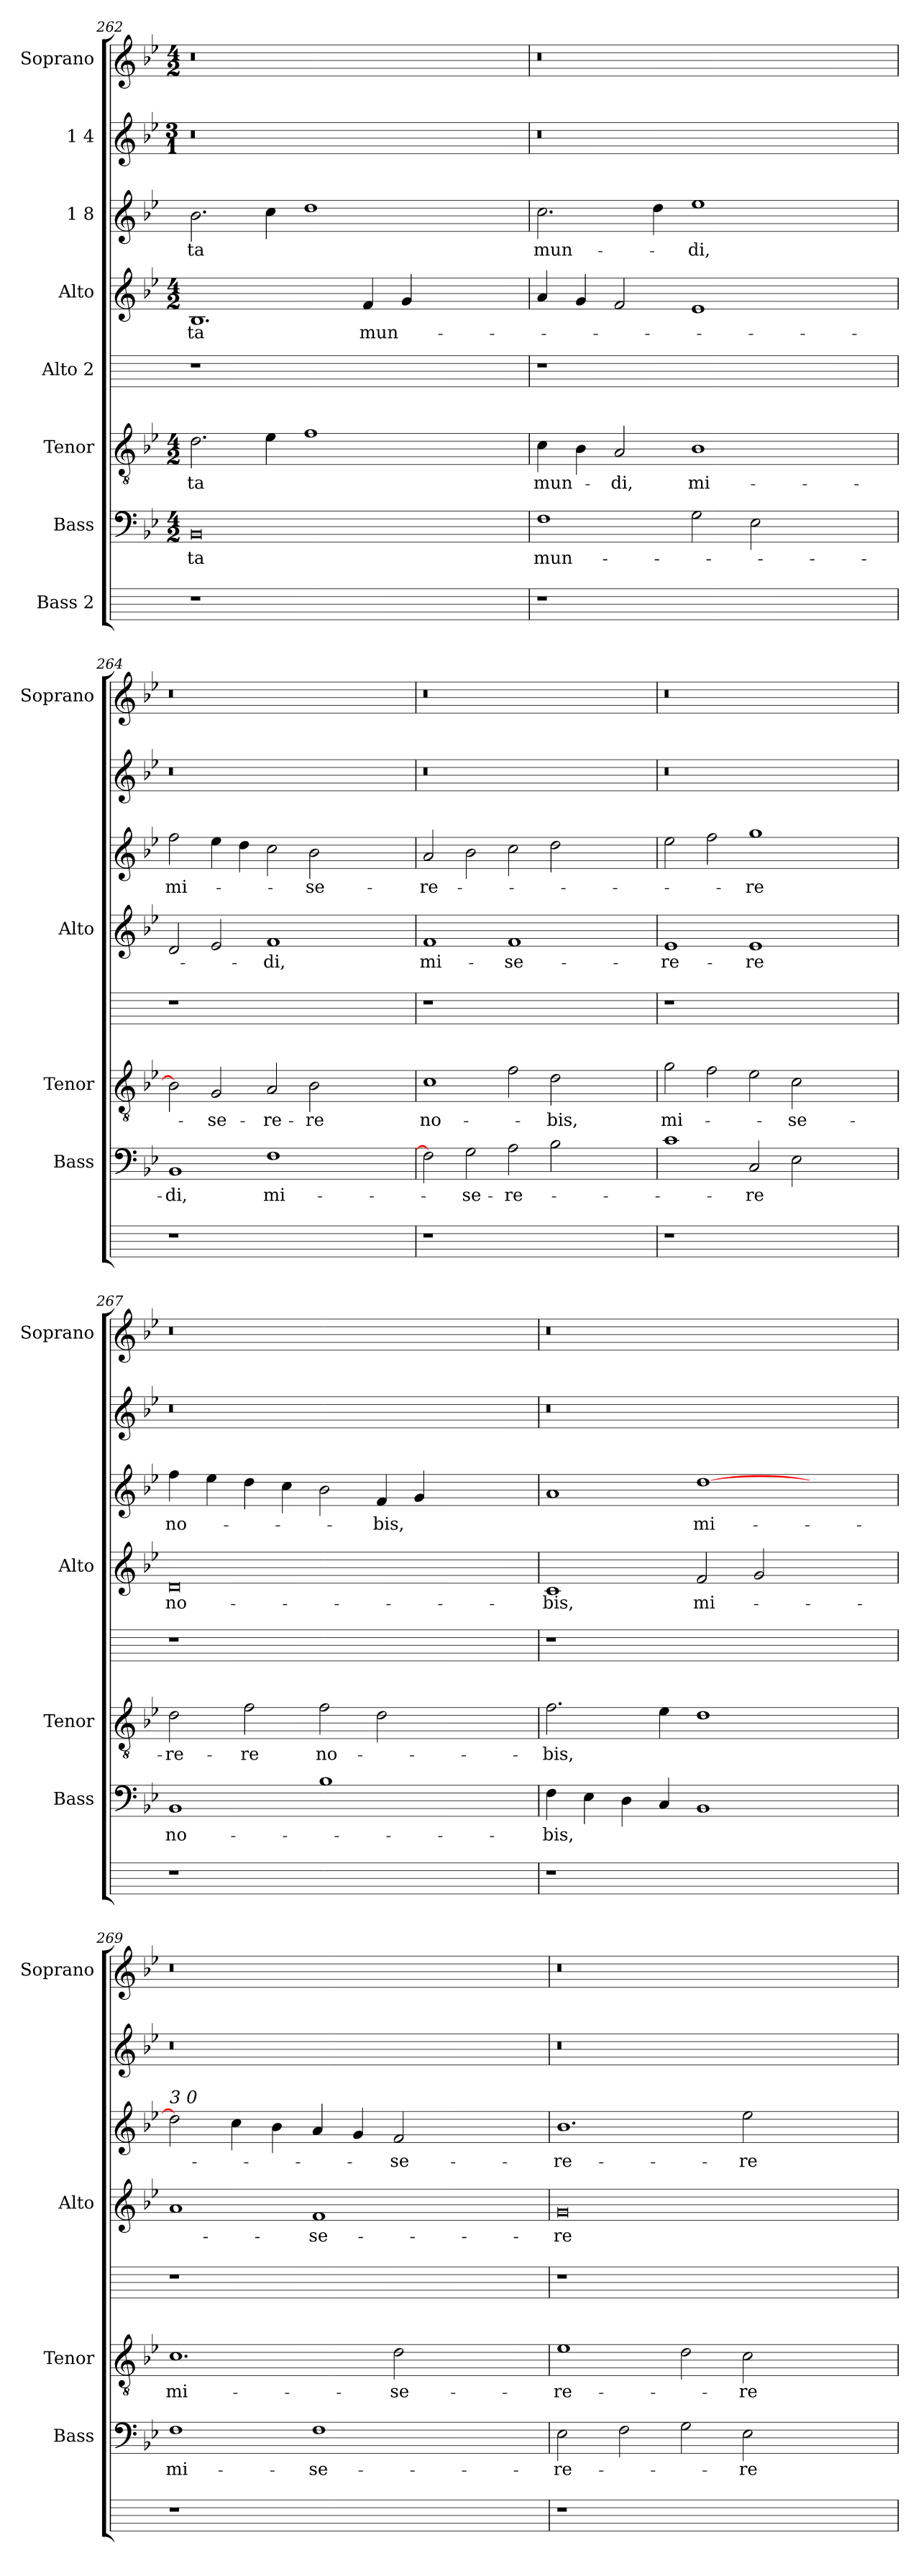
**kern	**kern	**text	**kern	**text	**kern	**kern	**text	**kern	**text	**kern	**kern
*part8	*part7	*part7	*part6	*part6	*part5	*part4	*part4	*part3	*part3	*part2	*part1
*staff8	*staff7	*staff7	*staff6	*staff6	*staff5	*staff4	*staff4	*staff3	*staff3	*staff2	*staff1
*I"Bass 2	*I"Bass	*	*I"Tenor	*	*I"Alto 2	*I"Alto	*	*I"1 8	*	*I"1 4	*I"Soprano
*	*I'Bass	*	*I'Tenor	*	*	*I'Alto	*	*	*	*	*I'Soprano
*	*clefF4	*	*clefGv2	*	*	*clefG2	*	*clefG2	*	*clefG2	*clefG2
*	*k[b-e-]	*	*k[b-e-]	*	*	*k[b-e-]	*	*k[b-e-]	*	*k[b-e-]	*k[b-e-]
*	*B-:	*	*B-:	*	*	*B-:	*	*B-:	*	*B-:	*B-:
*	*M4/2	*	*M4/2	*	*	*M4/2	*	*	*	*M3/1	*M4/2
=262	=262	=262	=262	=262	=262	=262	=262	=262	=262	=262	=262
!	!	!LO:LY:b:rj	!	!LO:LY:b:cj	!	!	!LO:LY:b:cj	!	!LO:LY:b:cj	!	!
1r	0BB-	-ta	2.d\	-ta	1r	1.B-	-ta	2.b-\	-ta	0.r	0r
.	.	.	4e-\	.	.	.	.	4cc\	.	.	.
0ryy	.	.	1f	.	0ryy	.	.	1dd	.	.	.
!	!	!	!	!	!	!	!LO:LY:b:cj	!	!	!	!
.	.	.	.	.	.	4f/	mun-	.	.	.	.
.	.	.	.	.	.	4g/	.	.	.	.	.
.	1ryy	.	1ryy	.	.	1ryy	.	1ryy	.	.	1ryy
=263	=263	=263	=263	=263	=263	=263	=263	=263	=263	=263	=263
!	!	!LO:LY:b:cj	!	!LO:LY:b:cj	!	!	!	!	!LO:LY:b:cj	!	!
1r	1F	mun-	4c\	mun-	1r	4a/	.	2.cc\	mun-	0.r	0r
.	.	.	4B-\	.	.	4g/	.	.	.	.	.
!	!	!	!	!LO:LY:b:cj	!	!	!	!	!	!	!
.	.	.	2A/	-di,	.	2f/	.	.	.	.	.
.	.	.	.	.	.	.	.	4dd\	.	.	.
!	!	!	!	!LO:LY:b:cj	!	!	!	!	!LO:LY:b:cj	!	!
0ryy	2G\	.	[>1B-	mi-	0ryy	1e-	.	1ee-	-di,	.	.
.	2E-\	.	.	.	.	.	.	.	.	.	.
.	1ryy	.	1ryy	.	.	1ryy	.	1ryy	.	.	1ryy
=264	=264	=264	=264	=264	=264	=264	=264	=264	=264	=264	=264
!	!	!LO:LY:b:cj	!	!	!	!	!	!	!LO:LY:b:cj	!	!
1r	1BB-	-di,	2B-\]	.	1r	2d/	.	2ff\	mi-	0.r	0r
!	!	!	!	!LO:LY:b:cj	!	!	!	!	!	!	!
.	.	.	2G/	-se-	.	2e-/	.	4ee-\	.	.	.
.	.	.	.	.	.	.	.	4dd\	.	.	.
!	!	!LO:LY:b:cj	!	!LO:LY:b:cj	!	!	!LO:LY:b:cj	!	!	!	!
0ryy	[<1F	mi-	2A/	-re-	0ryy	1f	-di,	2cc\	.	.	.
!	!	!	!	!LO:LY:b:cj	!	!	!	!	!LO:LY:b:cj	!	!
.	.	.	2B-\	-re	.	.	.	2b-\	-se-	.	.
.	1ryy	.	1ryy	.	.	1ryy	.	1ryy	.	.	1ryy
!!LO:LB:g=z
=265	=265	=265	=265	=265	=265	=265	=265	=265	=265	=265	=265
!	!	!	!	!LO:LY:b:cj	!	!	!LO:LY:b:cj	!	!LO:LY:b:cj	!	!
1r	2F\]	.	1c	no-	1r	1f	mi-	2a/	-re-	0.r	0r
!	!	!LO:LY:b:cj	!	!	!	!	!	!	!	!	!
.	2G\	-se-	.	.	.	.	.	2b-\	.	.	.
!	!	!LO:LY:b:cj	!	!	!	!	!LO:LY:b:cj	!	!	!	!
0ryy	2A\	-re-	2f\	.	0ryy	1f	-se-	2cc\	.	.	.
!	!	!	!	!LO:LY:b:cj	!	!	!	!	!	!	!
.	2B-\	.	2d\	-bis,	.	.	.	2dd\	.	.	.
.	1ryy	.	1ryy	.	.	1ryy	.	1ryy	.	.	1ryy
=266	=266	=266	=266	=266	=266	=266	=266	=266	=266	=266	=266
!	!	!	!	!LO:LY:b:cj	!	!	!LO:LY:b:cj	!	!	!	!
1r	1c	.	2g\	mi-	1r	1e-	-re-	2ee-\	.	0.r	0r
.	.	.	2f\	.	.	.	.	2ff\	.	.	.
!	!	!LO:LY:b:cj	!	!	!	!	!LO:LY:b:cj	!	!LO:LY:b:cj	!	!
0ryy	2C/	-re	2e-\	.	0ryy	1e-	-re	1gg	-re	.	.
!	!	!	!	!LO:LY:b:cj	!	!	!	!	!	!	!
.	2E-\	.	2c\	-se-	.	.	.	.	.	.	.
.	1ryy	.	1ryy	.	.	1ryy	.	1ryy	.	.	1ryy
=267	=267	=267	=267	=267	=267	=267	=267	=267	=267	=267	=267
!	!	!LO:LY:b:cj	!	!LO:LY:b:cj	!	!	!LO:LY:b:rj	!	!LO:LY:b:cj	!	!
1r	1BB-	no-	2d\	-re-	1r	0d	no-	4ff\	no-	0.r	0r
.	.	.	.	.	.	.	.	4ee-\	.	.	.
!	!	!	!	!LO:LY:b:cj	!	!	!	!	!	!	!
.	.	.	2f\	-re	.	.	.	4dd\	.	.	.
.	.	.	.	.	.	.	.	4cc\	.	.	.
!	!	!	!	!LO:LY:b:cj	!	!	!	!	!	!	!
0ryy	1B-	.	2f\	no-	0ryy	.	.	2b-\	.	.	.
!	!	!	!	!	!	!	!	!	!LO:LY:b	!	!
.	.	.	2d\	.	.	.	.	4f/	-bis,	.	.
.	.	.	.	.	.	.	.	4g/	.	.	.
.	1ryy	.	1ryy	.	.	1ryy	.	1ryy	.	.	1ryy
=268	=268	=268	=268	=268	=268	=268	=268	=268	=268	=268	=268
!	!	!LO:LY:b	!	!LO:LY:b	!	!	!LO:LY:b:cj	!	!	!	!
1r	4F\	-bis,	2.f\	-bis,	1r	1c	-bis,	1a	.	0.r	0r
.	4E-\	.	.	.	.	.	.	.	.	.	.
.	4D\	.	.	.	.	.	.	.	.	.	.
.	4C/	.	4e-\	.	.	.	.	.	.	.	.
!	!	!	!	!	!	!	!LO:LY:b:cj	!	!LO:LY:b:cj	!	!
0ryy	1BB-	.	1d	.	0ryy	2f/	mi-	[<1dd	mi-	.	.
.	.	.	.	.	.	2g/	.	.	.	.	.
.	1ryy	.	1ryy	.	.	1ryy	.	1ryy	.	.	1ryy
!!LO:LB:g=z
=269	=269	=269	=269	=269	=269	=269	=269	=269	=269	=269	=269
!	!	!	!	!	!	!	!	!LO:TX:a:i:t=3 0	!	!	!
!	!	!LO:LY:b:cj	!	!LO:LY:b:cj	!	!	!	!	!	!	!
1r	1F	mi-	1.c	mi-	1r	1a	.	2dd\]	.	0.r	0r
.	.	.	.	.	.	.	.	4cc\	.	.	.
.	.	.	.	.	.	.	.	4b-\	.	.	.
!	!	!LO:LY:b:cj	!	!	!	!	!LO:LY:b:cj	!	!	!	!
0ryy	1F	-se-	.	.	0ryy	1f	-se-	4a/	.	.	.
.	.	.	.	.	.	.	.	4g/	.	.	.
!	!	!	!	!LO:LY:b:cj	!	!	!	!	!LO:LY:b:cj	!	!
.	.	.	2d\	-se-	.	.	.	2f/	-se-	.	.
.	1ryy	.	1ryy	.	.	1ryy	.	1ryy	.	.	1ryy
=270	=270	=270	=270	=270	=270	=270	=270	=270	=270	=270	=270
!	!	!LO:LY:b:cj	!	!LO:LY:b:cj	!	!	!LO:LY:b:rj	!	!LO:LY:b:cj	!	!
1r	2E-\	-re-	1e-	-re-	1r	0g	-re-	1.b-	-re-	0.r	0r
.	2F\	.	.	.	.	.	.	.	.	.	.
0ryy	2G\	.	2d\	.	0ryy	.	.	.	.	.	.
!	!	!LO:LY:b:cj	!	!LO:LY:b:cj	!	!	!	!	!LO:LY:b:cj	!	!
.	2E-\	-re	2c\	-re	.	.	.	2ee-\	-re	.	.
.	1ryy	.	1ryy	.	.	1ryy	.	1ryy	.	.	1ryy
=	=	=	=	=	=	=	=	=	=	=	=
*-	*-	*-	*-	*-	*-	*-	*-	*-	*-	*-	*-
